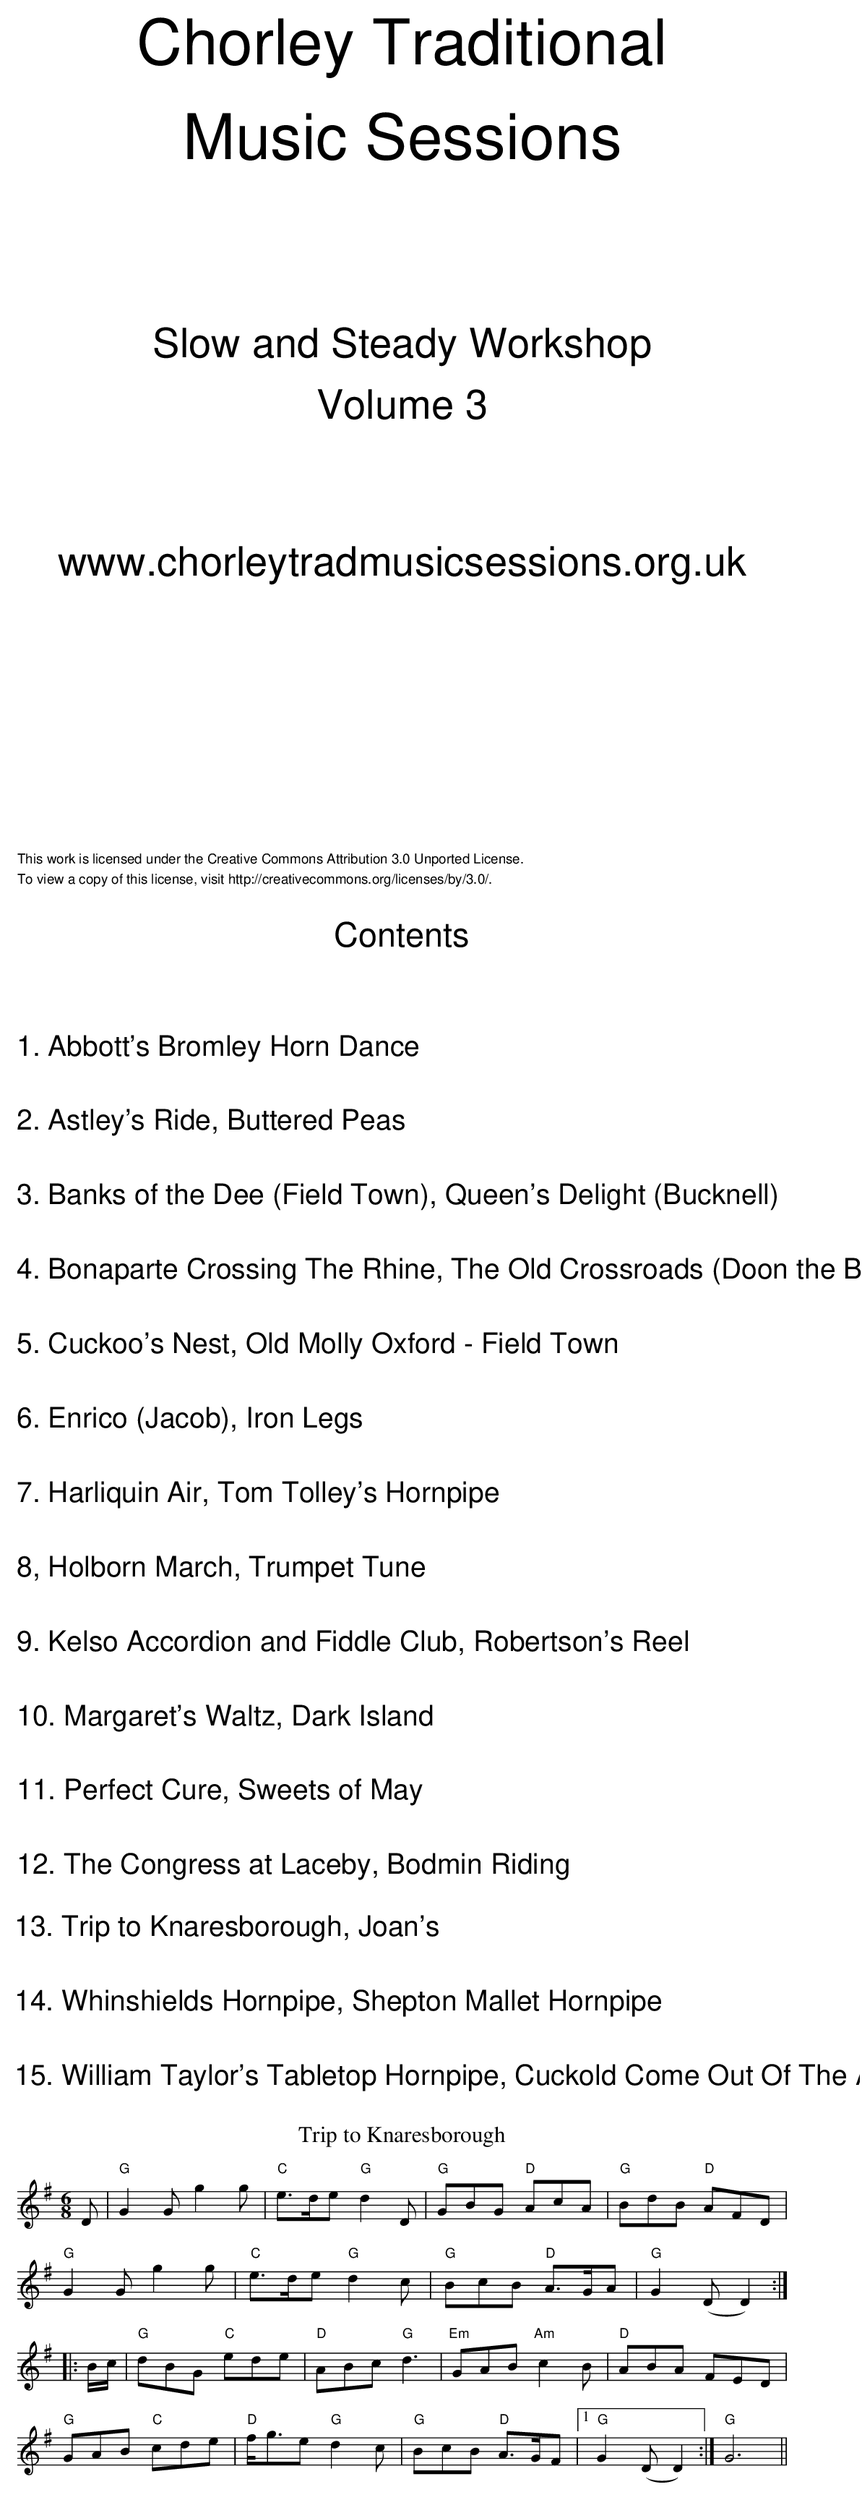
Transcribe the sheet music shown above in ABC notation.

X:1
T:Trip to Knaresborough
M:6/8
L:1/8
K:G
D|"G"G2G g2g|"C"e3/d/e "G"d2D|"G"GBG "D"AcA|"G"BdB "D"AFD|
"G"G2G g2g|"C"e3/d/e "G"d2c|"G"BcB "D"A3/G/A|"G"G2(D D2):|
|:B/c/|"G"dBG "C"ede|"D"ABc "G"d3|"Em"GAB "Am"c2B|"D"ABA FED|
"G"GAB "C"cde|"D"f/g3/e "G"d2c|"G"BcB "D"A3/G/F|1"G"G2(D D2):|"G"G6||
